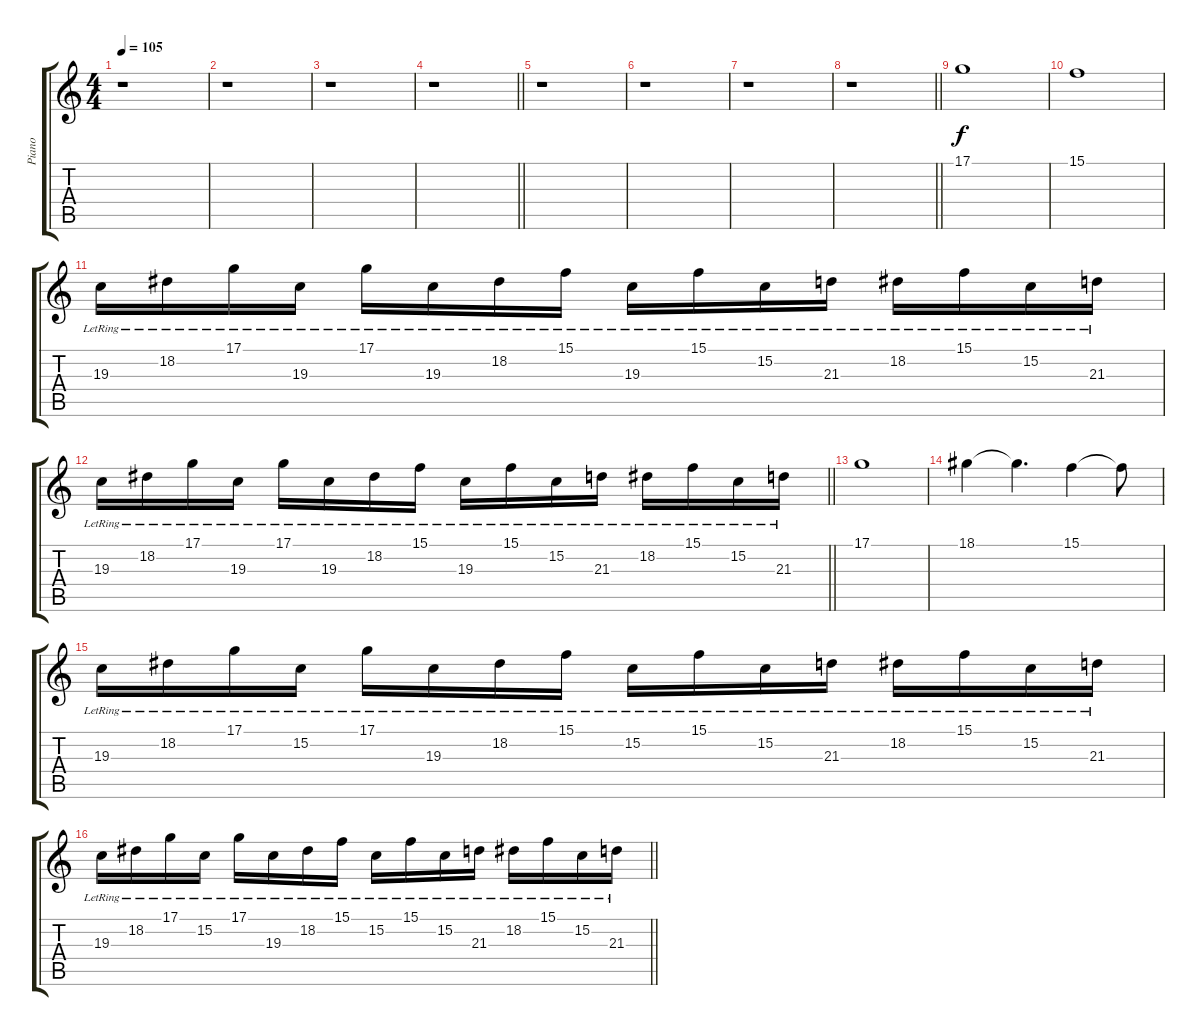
\track ("Piano" "Piano") {instrument electricgrandpiano}
\staff {score tabs}
\tuning (D4 A3 F3 C3 G2 C2) {hide}
\ts (4 4)
\section ("" "")
\tempo 105
\clef g2
\ks c
r.1{dy f instrument electricgrandpiano} |
r.1 |
r.1 |
\barLineRight lightlight
r.1 |
\section ("" "")
r.1 |
r.1 |
r.1 |
\barLineRight lightlight
r.1 |
\section ("" "")
17.1.1{instrument electricgrandpiano} |
15.1.1 |
19.3{lr}.16 18.2{lr}.16 17.1{lr}.16 19.3{lr}.16 17.1{lr}.16 19.3{lr}.16 18.2{lr}.16 15.1{lr}.16 19.3{lr}.16 15.1{lr}.16 15.2{lr}.16 21.3{lr}.16 18.2{lr}.16 15.1{lr}.16 15.2{lr}.16 21.3{lr}.16 |
\barLineRight lightlight
19.3{lr}.16 18.2{lr}.16 17.1{lr}.16 19.3{lr}.16 17.1{lr}.16 19.3{lr}.16 18.2{lr}.16 15.1{lr}.16 19.3{lr}.16 15.1{lr}.16 15.2{lr}.16 21.3{lr}.16 18.2{lr}.16 15.1{lr}.16 15.2{lr}.16 21.3{lr}.16 |
\section ("" "")
17.1.1 |
18.1.4 18.1{t}.4{d} 15.1.4 15.1{t}.8 |
19.3{lr}.16 18.2{lr}.16 17.1{lr}.16 15.2{lr}.16 17.1{lr}.16 19.3{lr}.16 18.2{lr}.16 15.1{lr}.16 15.2{lr}.16 15.1{lr}.16 15.2{lr}.16 21.3{lr}.16 18.2{lr}.16 15.1{lr}.16 15.2{lr}.16 21.3{lr}.16 |
\barLineRight lightlight
19.3{lr}.16 18.2{lr}.16 17.1{lr}.16 15.2{lr}.16 17.1{lr}.16 19.3{lr}.16 18.2{lr}.16 15.1{lr}.16 15.2{lr}.16 15.1{lr}.16 15.2{lr}.16 21.3{lr}.16 18.2{lr}.16 15.1{lr}.16 15.2{lr}.16 21.3{lr}.16
